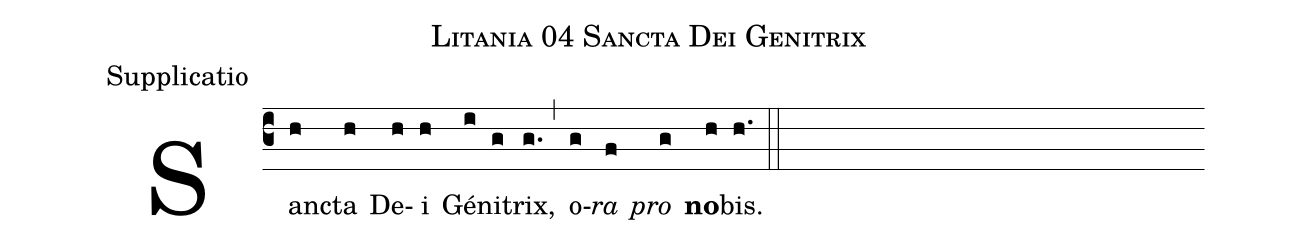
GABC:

name:Litania 04 Sancta Dei Genitrix;
office-part:Supplicatio;
%%
(c3) San(h)cta(h) De(h)i(h) Gé(i)ni(g)trix,(g.) (,) o(g)<i>ra</i>(f) <i>pro</i>(g) <b>no</b>(h)bis.(h.) (::)
